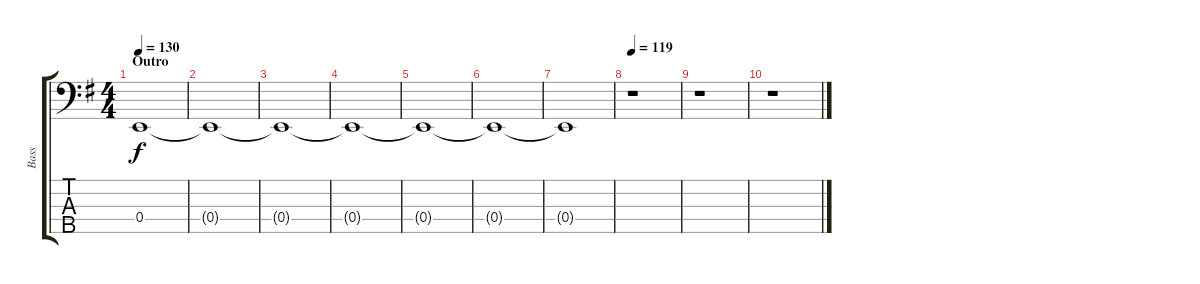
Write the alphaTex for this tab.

\track ("Bass" "Bass") {instrument electricbasspick}
\staff {score tabs}
\tuning (G2 D2 A1 E1 B0) {hide}
\ts (4 4)
\section ("" "Outro")
\tempo 130
\clef f4
\ks eminor
0.4.1{dy f} |
0.4{t}.1 |
0.4{t}.1 |
0.4{t}.1 |
0.4{t}.1 |
0.4{t}.1 |
0.4{t}.1 |
\tempo 119
r.1 |
r.1 |
r.1
